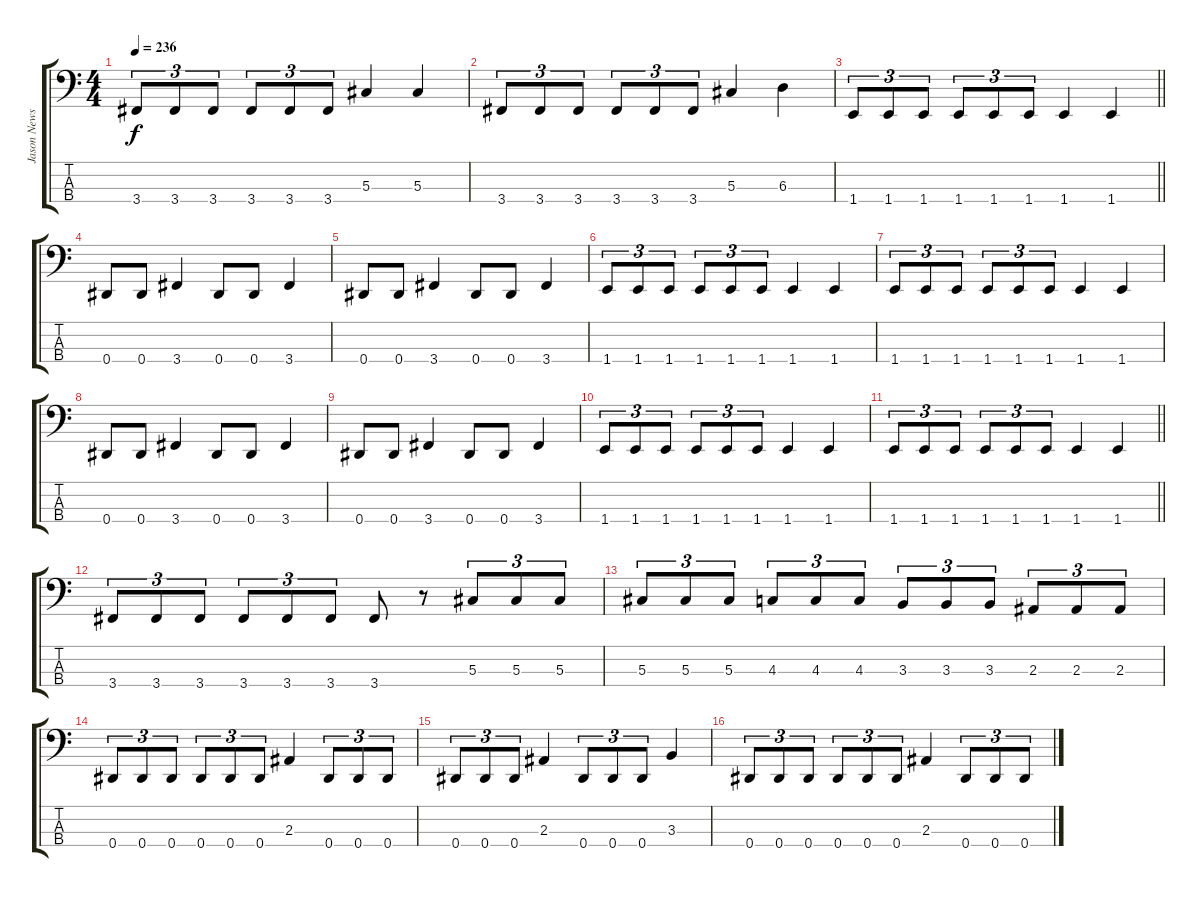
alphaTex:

\track ("Jason Newstead" "Jason News") {instrument electricbasspick}
\staff {score tabs}
\tuning (Gb2 Db2 Ab1 Eb1) {hide}
\ts (4 4)
\tempo 236
\clef f4
\ks c
3.4.8{tu (3 2) dy f} 3.4.8{tu (3 2)} 3.4.8{tu (3 2)} 3.4.8{tu (3 2)} 3.4.8{tu (3 2)} 3.4.8{tu (3 2)} 5.3.4 5.3.4 |
3.4.8{tu (3 2)} 3.4.8{tu (3 2)} 3.4.8{tu (3 2)} 3.4.8{tu (3 2)} 3.4.8{tu (3 2)} 3.4.8{tu (3 2)} 5.3.4 6.3.4 |
\barLineRight lightlight
1.4.8{tu (3 2)} 1.4.8{tu (3 2)} 1.4.8{tu (3 2)} 1.4.8{tu (3 2)} 1.4.8{tu (3 2)} 1.4.8{tu (3 2)} 1.4.4 1.4.4 |
0.4.8 0.4.8 3.4.4 0.4.8 0.4.8 3.4.4 |
0.4.8 0.4.8 3.4.4 0.4.8 0.4.8 3.4.4 |
1.4.8{tu (3 2)} 1.4.8{tu (3 2)} 1.4.8{tu (3 2)} 1.4.8{tu (3 2)} 1.4.8{tu (3 2)} 1.4.8{tu (3 2)} 1.4.4 1.4.4 |
1.4.8{tu (3 2)} 1.4.8{tu (3 2)} 1.4.8{tu (3 2)} 1.4.8{tu (3 2)} 1.4.8{tu (3 2)} 1.4.8{tu (3 2)} 1.4.4 1.4.4 |
0.4.8 0.4.8 3.4.4 0.4.8 0.4.8 3.4.4 |
0.4.8 0.4.8 3.4.4 0.4.8 0.4.8 3.4.4 |
1.4.8{tu (3 2)} 1.4.8{tu (3 2)} 1.4.8{tu (3 2)} 1.4.8{tu (3 2)} 1.4.8{tu (3 2)} 1.4.8{tu (3 2)} 1.4.4 1.4.4 |
\barLineRight lightlight
1.4.8{tu (3 2)} 1.4.8{tu (3 2)} 1.4.8{tu (3 2)} 1.4.8{tu (3 2)} 1.4.8{tu (3 2)} 1.4.8{tu (3 2)} 1.4.4 1.4.4 |
3.4.8{tu (3 2)} 3.4.8{tu (3 2)} 3.4.8{tu (3 2)} 3.4.8{tu (3 2)} 3.4.8{tu (3 2)} 3.4.8{tu (3 2)} 3.4.8 r.8 5.3.8{tu (3 2)} 5.3.8{tu (3 2)} 5.3.8{tu (3 2)} |
5.3.8{tu (3 2)} 5.3.8{tu (3 2)} 5.3.8{tu (3 2)} 4.3.8{tu (3 2)} 4.3.8{tu (3 2)} 4.3.8{tu (3 2)} 3.3.8{tu (3 2)} 3.3.8{tu (3 2)} 3.3.8{tu (3 2)} 2.3.8{tu (3 2)} 2.3.8{tu (3 2)} 2.3.8{tu (3 2)} |
0.4.8{tu (3 2)} 0.4.8{tu (3 2)} 0.4.8{tu (3 2)} 0.4.8{tu (3 2)} 0.4.8{tu (3 2)} 0.4.8{tu (3 2)} 2.3.4 0.4.8{tu (3 2)} 0.4.8{tu (3 2)} 0.4.8{tu (3 2)} |
0.4.8{tu (3 2)} 0.4.8{tu (3 2)} 0.4.8{tu (3 2)} 2.3.4 0.4.8{tu (3 2)} 0.4.8{tu (3 2)} 0.4.8{tu (3 2)} 3.3.4 |
0.4.8{tu (3 2)} 0.4.8{tu (3 2)} 0.4.8{tu (3 2)} 0.4.8{tu (3 2)} 0.4.8{tu (3 2)} 0.4.8{tu (3 2)} 2.3.4 0.4.8{tu (3 2)} 0.4.8{tu (3 2)} 0.4.8{tu (3 2)}
